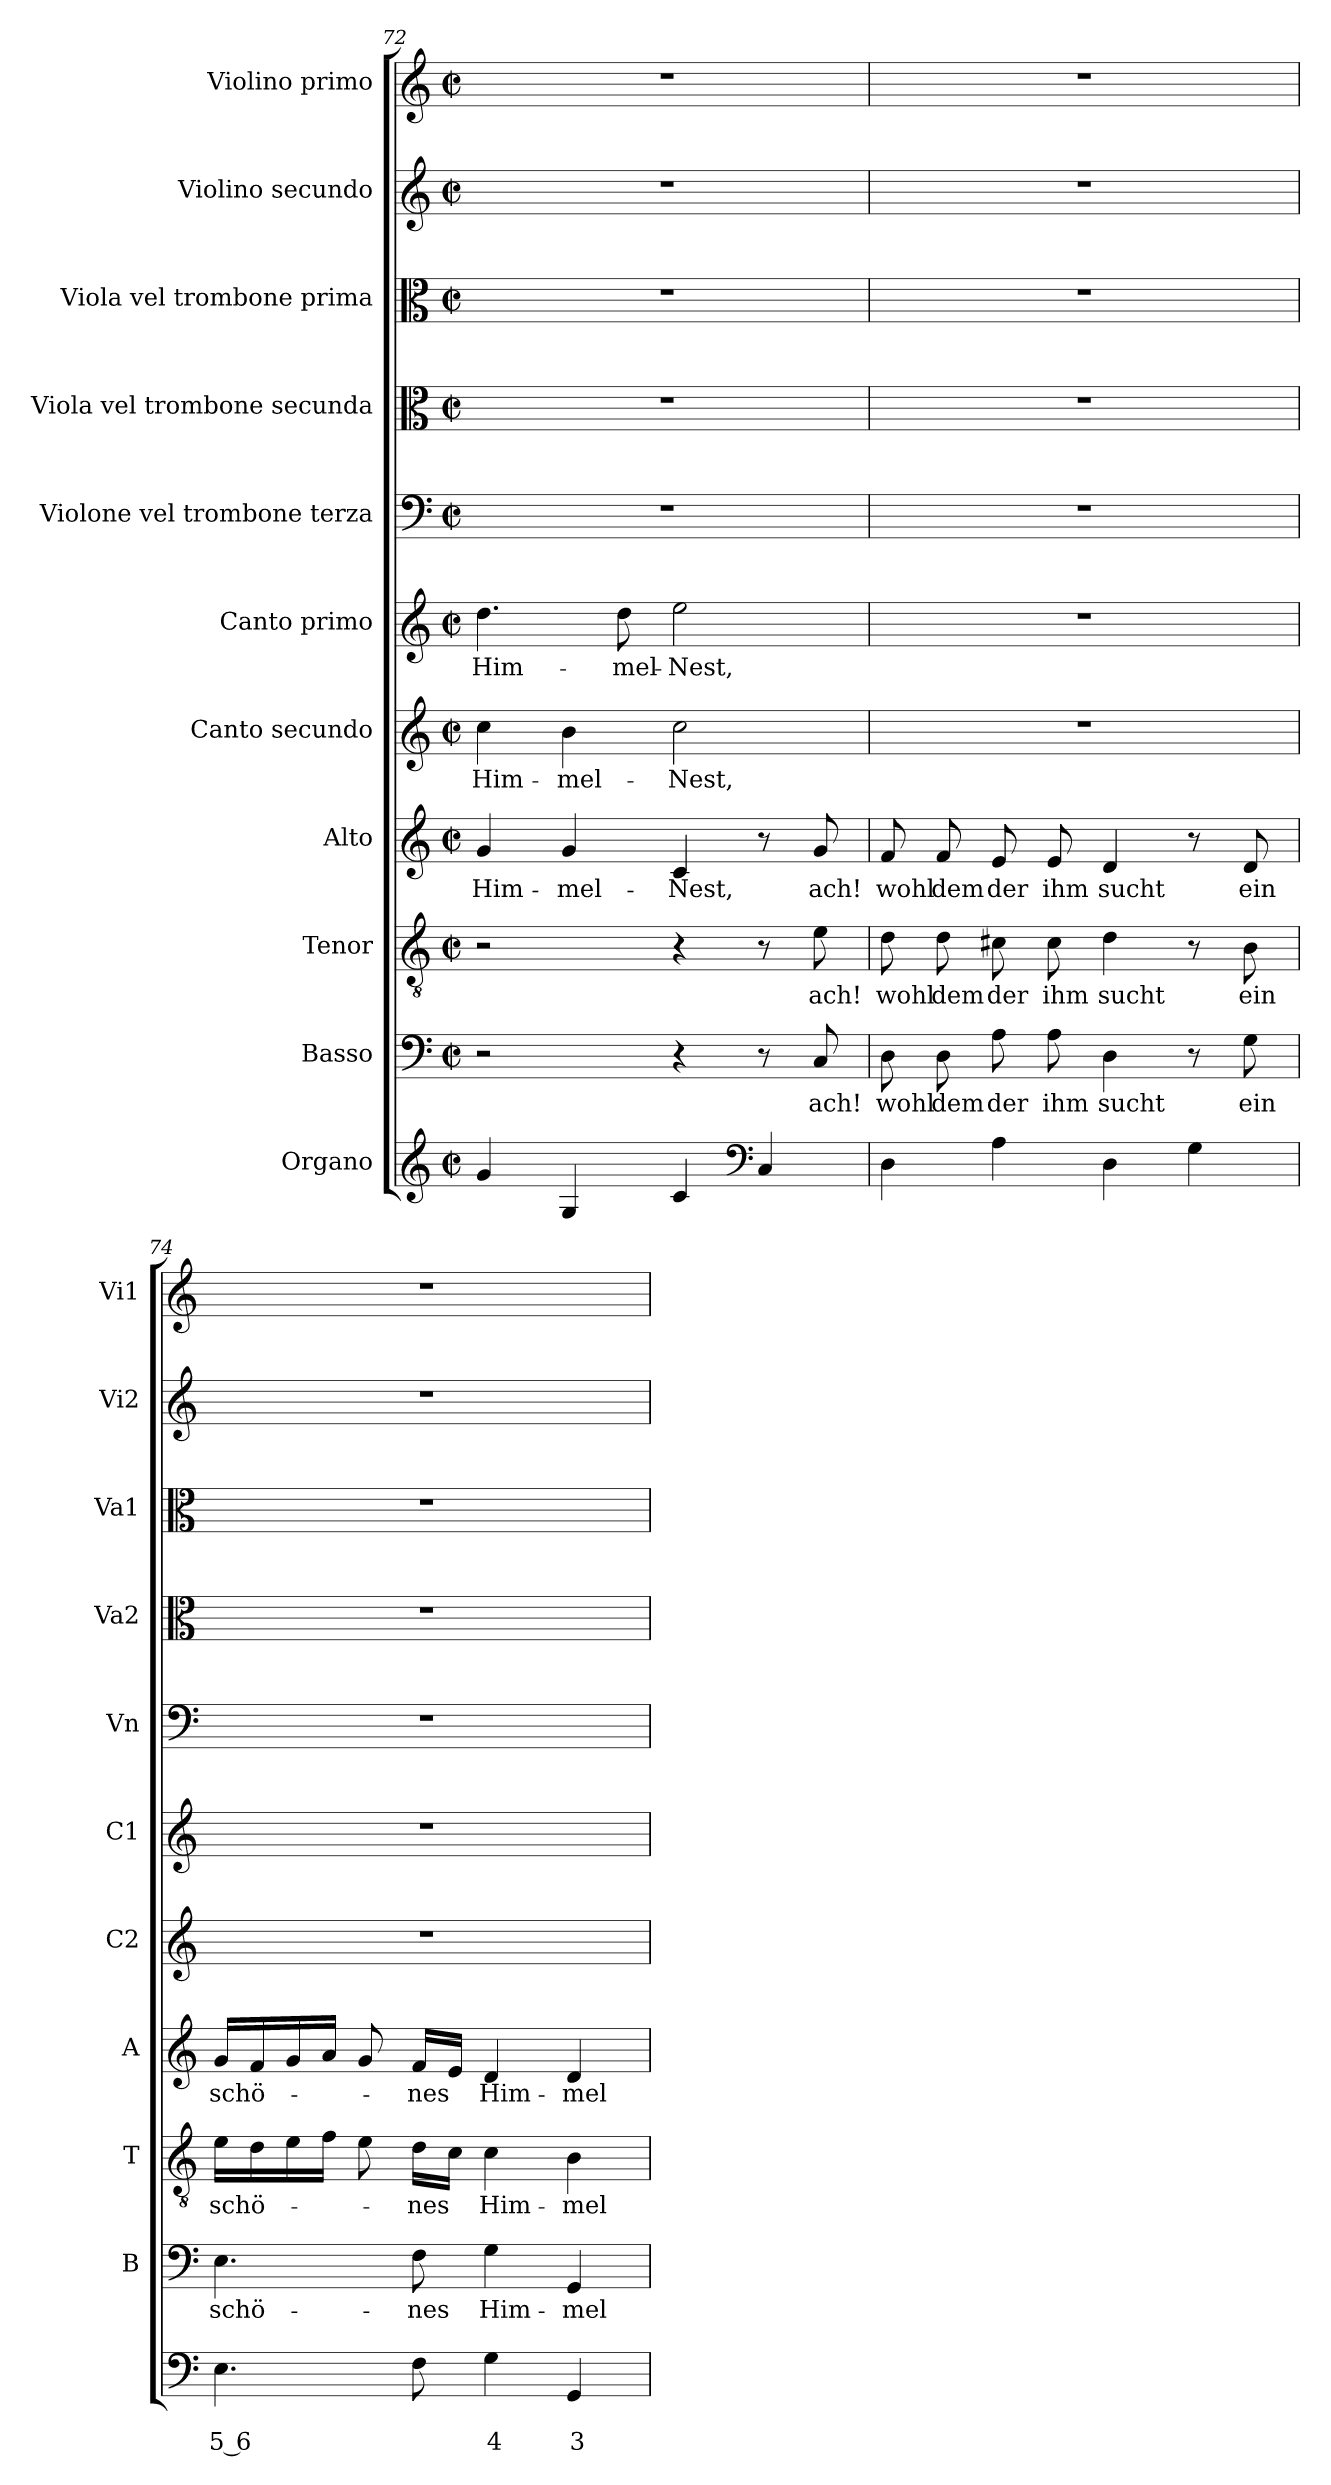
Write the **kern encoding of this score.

**kern	**text	**text	**kern	**text	**kern	**text	**kern	**text	**kern	**text	**kern	**text	**kern	**kern	**kern	**kern	**kern
*part11	*part11	*part11	*part10	*part10	*part9	*part9	*part8	*part8	*part7	*part7	*part6	*part6	*part5	*part4	*part3	*part2	*part1
*staff11	*staff11	*staff11	*staff10	*staff10	*staff9	*staff9	*staff8	*staff8	*staff7	*staff7	*staff6	*staff6	*staff5	*staff4	*staff3	*staff2	*staff1
*I"Organo	*	*	*I"Basso	*	*I"Tenor	*	*I"Alto	*	*I"Canto secundo	*	*I"Canto primo	*	*I"Violone vel trombone  terza	*I"Viola vel trombone secunda	*I"Viola vel trombone prima	*I"Violino secundo	*I"Violino primo
*	*	*	*I'B	*	*I'T	*	*I'A	*	*I'C2	*	*I'C1	*	*I'Vn	*I'Va2	*I'Va1	*I'Vi2	*I'Vi1
*clefG2	*	*	*clefF4	*	*clefGv2	*	*clefG2	*	*clefG2	*	*clefG2	*	*clefF4	*clefC3	*clefC3	*clefG2	*clefG2
*k[]	*	*	*k[]	*	*k[]	*	*k[]	*	*k[]	*	*k[]	*	*k[]	*k[]	*k[]	*k[]	*k[]
*C:	*	*	*C:	*	*C:	*	*C:	*	*C:	*	*C:	*	*C:	*C:	*C:	*C:	*C:
*M2/2	*	*	*M2/2	*	*M2/2	*	*M2/2	*	*M2/2	*	*M2/2	*	*M2/2	*M2/2	*M2/2	*M2/2	*M2/2
*met(c|)	*	*	*met(c|)	*	*met(c|)	*	*met(c|)	*	*met(c|)	*	*met(c|)	*	*met(c|)	*met(c|)	*met(c|)	*met(c|)	*met(c|)
=72	=72	=72	=72	=72	=72	=72	=72	=72	=72	=72	=72	=72	=72	=72	=72	=72	=72
!	!	!	!	!	!	!	!	!LO:LY:b	!	!	!	!	!	!	!	!	!
!	!	!	!	!	!	!	!	!	!	!LO:LY:b	!	!	!	!	!	!	!
!	!	!	!	!	!	!	!	!	!	!	!	!LO:LY:b	!	!	!	!	!
4g/	.	.	2r	.	2r	.	4g/	Him-	4cc\	Him-	4.dd\	Him-	1r	1r	1r	1r	1r
!	!	!	!	!	!	!	!	!LO:LY:b	!	!	!	!	!	!	!	!	!
!	!	!	!	!	!	!	!	!	!	!LO:LY:b	!	!	!	!	!	!	!
4G/	.	.	.	.	.	.	4g/	-mel-	4b\	-mel-	.	.	.	.	.	.	.
!	!	!	!	!	!	!	!	!	!	!	!	!LO:LY:b	!	!	!	!	!
.	.	.	.	.	.	.	.	.	.	.	8dd\	-mel-	.	.	.	.	.
!	!	!	!	!	!	!	!	!LO:LY:b	!	!	!	!	!	!	!	!	!
!	!	!	!	!	!	!	!	!	!	!LO:LY:b	!	!	!	!	!	!	!
!	!	!	!	!	!	!	!	!	!	!	!	!LO:LY:b	!	!	!	!	!
4c/	.	.	4r	.	4r	.	4c/	-Nest,	2cc\	-Nest,	2ee\	-Nest,	.	.	.	.	.
*clefF4	*	*	*	*	*	*	*	*	*	*	*	*	*	*	*	*	*
4C/	.	.	8r	.	8r	.	8r	.	.	.	.	.	.	.	.	.	.
!	!	!	!	!LO:LY:b	!	!	!	!	!	!	!	!	!	!	!	!	!
!	!	!	!	!	!	!LO:LY:b	!	!	!	!	!	!	!	!	!	!	!
!	!	!	!	!	!	!	!	!LO:LY:b	!	!	!	!	!	!	!	!	!
.	.	.	8C/	ach!	8e\	ach!	8g/	ach!	.	.	.	.	.	.	.	.	.
!!LO:PB:g=z
=73	=73	=73	=73	=73	=73	=73	=73	=73	=73	=73	=73	=73	=73	=73	=73	=73	=73
!	!	!	!	!LO:LY:b	!	!	!	!	!	!	!	!	!	!	!	!	!
!	!	!	!	!	!	!LO:LY:b	!	!	!	!	!	!	!	!	!	!	!
!	!	!	!	!	!	!	!	!LO:LY:b	!	!	!	!	!	!	!	!	!
4D\	.	.	8D\	wohl	8d\	wohl	8f/	wohl	1r	.	1r	.	1r	1r	1r	1r	1r
!	!	!	!	!LO:LY:b	!	!	!	!	!	!	!	!	!	!	!	!	!
!	!	!	!	!	!	!LO:LY:b	!	!	!	!	!	!	!	!	!	!	!
!	!	!	!	!	!	!	!	!LO:LY:b	!	!	!	!	!	!	!	!	!
.	.	.	8D\	dem	8d\	dem	8f/	dem	.	.	.	.	.	.	.	.	.
!	!	!	!	!LO:LY:b	!	!	!	!	!	!	!	!	!	!	!	!	!
!	!	!	!	!	!	!LO:LY:b	!	!	!	!	!	!	!	!	!	!	!
!	!	!	!	!	!	!	!	!LO:LY:b	!	!	!	!	!	!	!	!	!
4A\	.	.	8A\	der	8c#X\	der	8e/	der	.	.	.	.	.	.	.	.	.
!	!	!	!	!LO:LY:b	!	!	!	!	!	!	!	!	!	!	!	!	!
!	!	!	!	!	!	!LO:LY:b	!	!	!	!	!	!	!	!	!	!	!
!	!	!	!	!	!	!	!	!LO:LY:b	!	!	!	!	!	!	!	!	!
.	.	.	8A\	ihm	8c#\	ihm	8e/	ihm	.	.	.	.	.	.	.	.	.
!	!	!	!	!LO:LY:b	!	!	!	!	!	!	!	!	!	!	!	!	!
!	!	!	!	!	!	!LO:LY:b	!	!	!	!	!	!	!	!	!	!	!
!	!	!	!	!	!	!	!	!LO:LY:b	!	!	!	!	!	!	!	!	!
4D\	.	.	4D\	sucht	4d\	sucht	4d/	sucht	.	.	.	.	.	.	.	.	.
4G\	.	.	8r	.	8r	.	8r	.	.	.	.	.	.	.	.	.	.
!	!	!	!	!LO:LY:b	!	!	!	!	!	!	!	!	!	!	!	!	!
!	!	!	!	!	!	!LO:LY:b	!	!	!	!	!	!	!	!	!	!	!
!	!	!	!	!	!	!	!	!LO:LY:b	!	!	!	!	!	!	!	!	!
.	.	.	8G\	ein	8B\	ein	8d/	ein	.	.	.	.	.	.	.	.	.
=74	=74	=74	=74	=74	=74	=74	=74	=74	=74	=74	=74	=74	=74	=74	=74	=74	=74
!	!	!LO:LY:b	!	!	!	!	!	!	!	!	!	!	!	!	!	!	!
!	!	!	!	!LO:LY:b	!	!	!	!	!	!	!	!	!	!	!	!	!
!	!	!	!	!	!	!LO:LY:b	!	!	!	!	!	!	!	!	!	!	!
!	!	!	!	!	!	!	!	!LO:LY:b	!	!	!	!	!	!	!	!	!
4.E\	.	5 6	4.E\	schö-	16e\LL	schö-	16g/LL	schö-	1r	.	1r	.	1r	1r	1r	1r	1r
.	.	.	.	.	16d\	.	16f/	.	.	.	.	.	.	.	.	.	.
.	.	.	.	.	16e\	.	16g/	.	.	.	.	.	.	.	.	.	.
.	.	.	.	.	16f\JJ	.	16a/JJ	.	.	.	.	.	.	.	.	.	.
.	.	.	.	.	8e\	.	8g/	.	.	.	.	.	.	.	.	.	.
!	!	!	!	!LO:LY:b	!	!	!	!	!	!	!	!	!	!	!	!	!
!	!	!	!	!	!	!LO:LY:b	!	!	!	!	!	!	!	!	!	!	!
!	!	!	!	!	!	!	!	!LO:LY:b	!	!	!	!	!	!	!	!	!
8F\	.	.	8F\	-nes	16d\LL	-nes	16f/LL	-nes	.	.	.	.	.	.	.	.	.
.	.	.	.	.	16c\JJ	.	16e/JJ	.	.	.	.	.	.	.	.	.	.
!	!	!LO:LY:b	!	!	!	!	!	!	!	!	!	!	!	!	!	!	!
!	!	!	!	!LO:LY:b	!	!	!	!	!	!	!	!	!	!	!	!	!
!	!	!	!	!	!	!LO:LY:b	!	!	!	!	!	!	!	!	!	!	!
!	!	!	!	!	!	!	!	!LO:LY:b	!	!	!	!	!	!	!	!	!
4G\	.	4	4G\	Him-	4c\	Him-	4d/	Him-	.	.	.	.	.	.	.	.	.
!	!	!LO:LY:b	!	!	!	!	!	!	!	!	!	!	!	!	!	!	!
!	!	!	!	!LO:LY:b	!	!	!	!	!	!	!	!	!	!	!	!	!
!	!	!	!	!	!	!LO:LY:b	!	!	!	!	!	!	!	!	!	!	!
!	!	!	!	!	!	!	!	!LO:LY:b	!	!	!	!	!	!	!	!	!
4GG/	.	3	4GG/	-mel-	4B\	-mel-	4d/	-mel-	.	.	.	.	.	.	.	.	.
=	=	=	=	=	=	=	=	=	=	=	=	=	=	=	=	=	=
*-	*-	*-	*-	*-	*-	*-	*-	*-	*-	*-	*-	*-	*-	*-	*-	*-	*-
